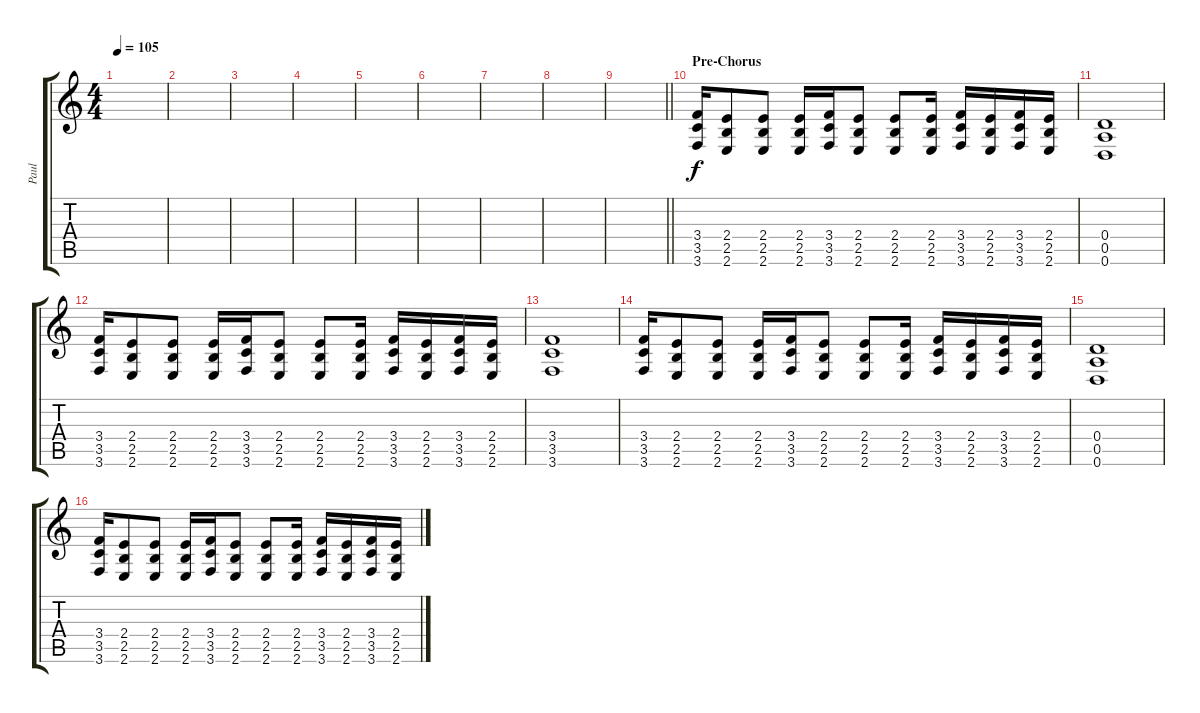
\track ("Paul" "Paul") {instrument distortionguitar}
\staff {score tabs}
\tuning (E4 B3 G3 D3 A2 D2) {hide}
\ts (4 4)
\tempo 105
\clef g2
\ks c
|
|
|
|
|
|
|
|
\barLineRight lightlight
|
\section ("" "Pre-Chorus")
(3.4 3.5 3.6).16 (2.4 2.5 2.6).8 (2.4 2.5 2.6).8 (2.4 2.5 2.6).16 (3.4 3.5 3.6).16 (2.4 2.5 2.6).8 (2.4 2.5 2.6).8 (2.4 2.5 2.6).16 (3.4 3.5 3.6).16 (2.4 2.5 2.6).16 (3.4 3.5 3.6).16 (2.4 2.5 2.6).16 |
(0.4 0.5 0.6).1 |
(3.4 3.5 3.6).16 (2.4 2.5 2.6).8 (2.4 2.5 2.6).8 (2.4 2.5 2.6).16 (3.4 3.5 3.6).16 (2.4 2.5 2.6).8 (2.4 2.5 2.6).8 (2.4 2.5 2.6).16 (3.4 3.5 3.6).16 (2.4 2.5 2.6).16 (3.4 3.5 3.6).16 (2.4 2.5 2.6).16 |
(3.4 3.5 3.6).1 |
(3.4 3.5 3.6).16 (2.4 2.5 2.6).8 (2.4 2.5 2.6).8 (2.4 2.5 2.6).16 (3.4 3.5 3.6).16 (2.4 2.5 2.6).8 (2.4 2.5 2.6).8 (2.4 2.5 2.6).16 (3.4 3.5 3.6).16 (2.4 2.5 2.6).16 (3.4 3.5 3.6).16 (2.4 2.5 2.6).16 |
(0.4 0.5 0.6).1 |
(3.4 3.5 3.6).16 (2.4 2.5 2.6).8 (2.4 2.5 2.6).8 (2.4 2.5 2.6).16 (3.4 3.5 3.6).16 (2.4 2.5 2.6).8 (2.4 2.5 2.6).8 (2.4 2.5 2.6).16 (3.4 3.5 3.6).16 (2.4 2.5 2.6).16 (3.4 3.5 3.6).16 (2.4 2.5 2.6).16
